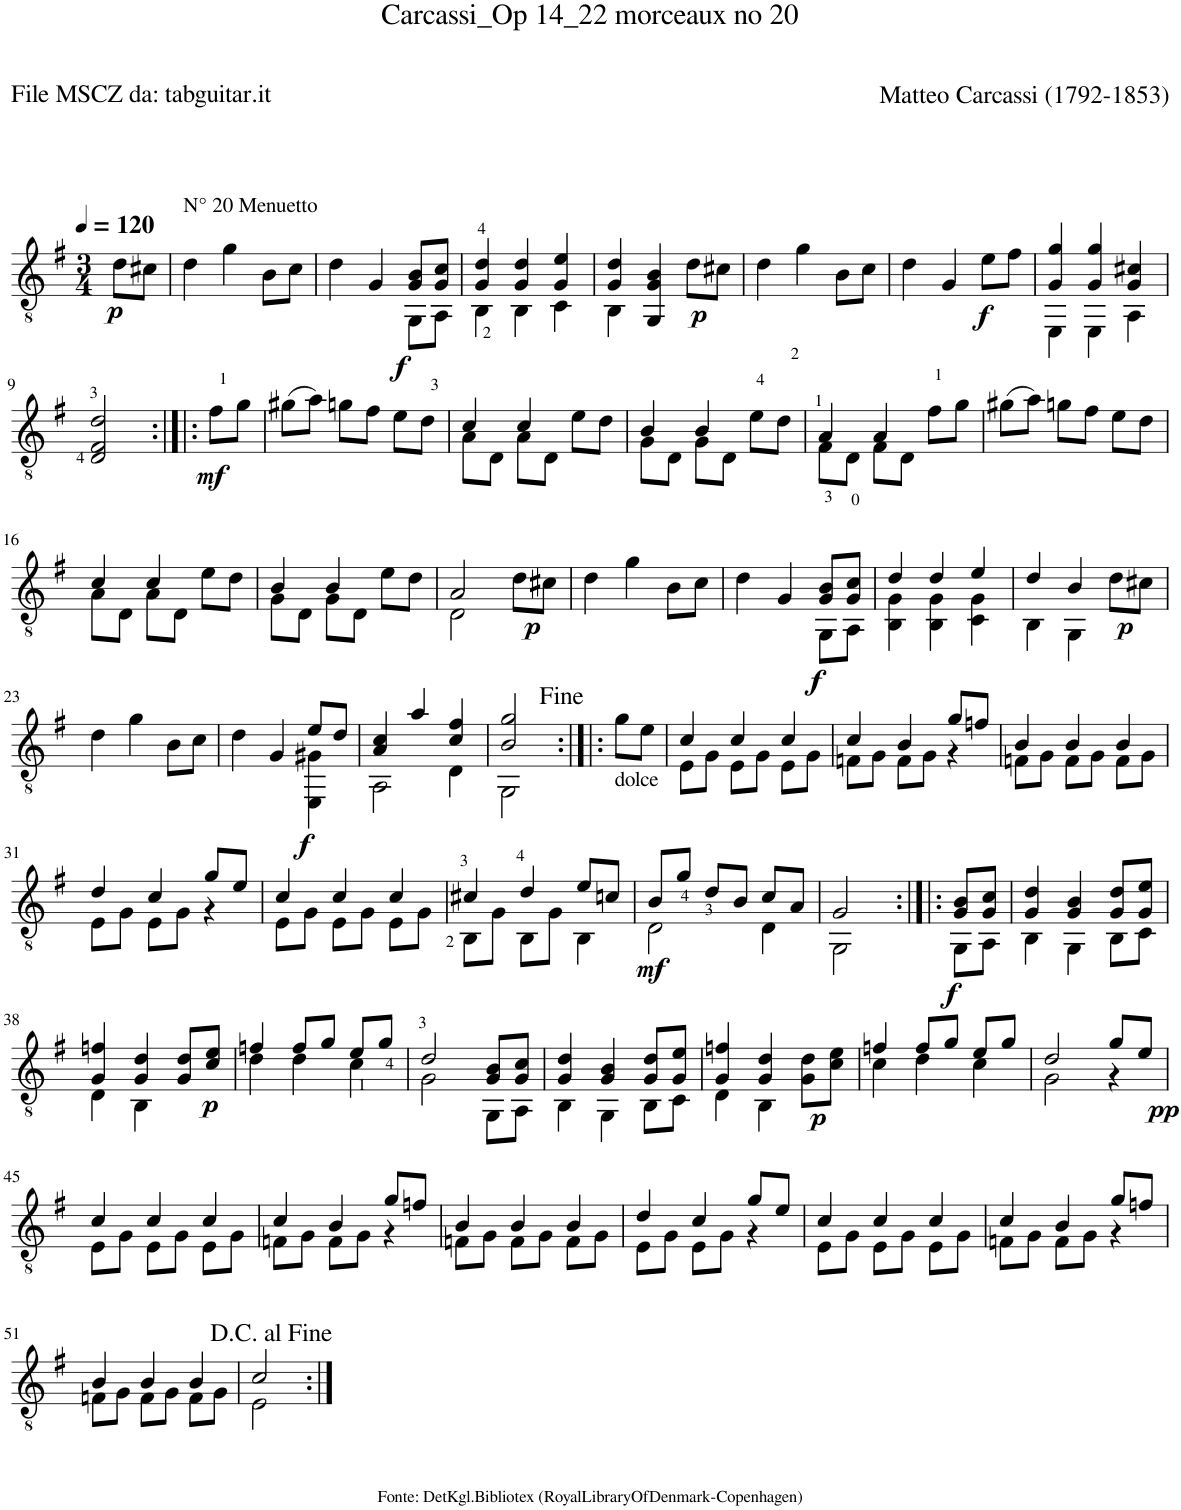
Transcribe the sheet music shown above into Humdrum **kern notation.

**kern	**dynam
*part1	*part1
*staff1	*staff1
*I"Guitar	*
*I'Guit.	*
*clefGv2	*
*k[f#]	*
*M3/4	*
*MM120	*
=1	=1
!	!LO:DY:b
8d\L	p
8c#X\J	.
=2	=2
!LO:TX:a:t=N° 20 Menuetto	!
4d\	.
4g\	.
8B\L	.
8c\J	.
=3	=3
*^	*
4d\	2ryy	.
4G/	.	.
!	!	!LO:DY:b
8G/ 8B/L	8GG\L	f
8G/ 8c/J	8AA\J	.
=4	=4	=4
4G/ 4d/	4BB\	.
4G/ 4d/	4BB\	.
4G/ 4e/	4C\	.
=5	=5	=5
4G/ 4d/	4BB\	.
4GG/ 4G/ 4B/	2ryy	.
!	!	!LO:DY:b
8d\L	.	p
8c#X\J	.	.
*v	*v	*
=6	=6
4d\	.
4g\	.
8B\L	.
8c\J	.
=7	=7
4d\	.
4G/	.
!	!LO:DY:b
8e\L	f
8f#\J	.
=8	=8
*^	*
4G/ 4g/	4EE\	.
4G/ 4g/	4EE\	.
4G/ 4c#X/	4AA\	.
*v	*v	*
!!LO:LB:g=z
=9	=9
2D/ 2F#/ 2d/	.
=10:|!|:	=10:|!|:
!	!LO:DY:b
8f#\L	mf
8g\J	.
=11	=11
(8g#X\L	.
8a\J)	.
8gn\L	.
8f#\J	.
8e\L	.
8d\J	.
=12	=12
*^	*
4c/	8A\L	.
.	8D\J	.
4c/	8A\L	.
.	8D\J	.
8e\L	4ryy	.
8d\J	.	.
=13	=13	=13
4B/	8G\L	.
.	8D\J	.
4B/	8G\L	.
.	8D\J	.
8e\L	4ryy	.
8d\J	.	.
=14	=14	=14
4A/	8F#<\L	.
.	8D<\J	.
4A/	8F#\L	.
.	8D\J	.
8f#\L	4ryy	.
8g\J	.	.
*v	*v	*
=15	=15
(8g#X\L	.
8a\J)	.
8gn\L	.
8f#\J	.
8e\L	.
8d\J	.
!!LO:LB:g=z
=16	=16
*^	*
4c/	8A\L	.
.	8D\J	.
4c/	8A\L	.
.	8D\J	.
8e\L	4ryy	.
8d\J	.	.
=17	=17	=17
4B/	8G\L	.
.	8D\J	.
4B/	8G\L	.
.	8D\J	.
8e\L	4ryy	.
8d\J	.	.
=18	=18	=18
2A/	2D\	.
!	!	!LO:DY:b
8d\L	4ryy	p
8c#X\J	.	.
*v	*v	*
=19	=19
4d\	.
4g\	.
8B\L	.
8c\J	.
=20	=20
*^	*
4d\	2ryy	.
4G/	.	.
!	!	!LO:DY:b
8G/ 8B/L	8GG\L	f
8G/ 8c/J	8AA\J	.
=21	=21	=21
4d/	4BB\ 4G\	.
4d/	4BB\ 4G\	.
4e/	4C\ 4G\	.
=22	=22	=22
4d/	4BB\	.
4B/	4GG\	.
!	!	!LO:DY:b
8d\L	4ryy	p
8c#X\J	.	.
*v	*v	*
!!LO:LB:g=z
=23	=23
4d\	.
4g\	.
8B\L	.
8c\J	.
=24	=24
*^	*
4d\	2ryy	.
4G/	.	.
!	!	!LO:DY:b
8e/L	4EE\ 4G#X\	f
8d/J	.	.
=25	=25	=25
4A/ 4c/	2AA\	.
4a/	.	.
4c/ 4f#/	4D\	.
=26	=26	=26
2B/ 2g/	2GG\	.
=27:|!|:	=27:|!|:	=27:|!|:
!LO:TX:b:t=dolce	!	!
*v	*v	*
8g\L	.
8e\J	.
=28	=28
*^	*
4c/	8E\L	.
.	8G\J	.
4c/	8E\L	.
.	8G\J	.
4c/	8E\L	.
.	8G\J	.
=29	=29	=29
4c/	8Fn\L	.
.	8G\J	.
4B/	8F\L	.
.	8G\J	.
8g/L	4r	.
8fn/J	.	.
=30	=30	=30
4B/	8Fn\L	.
.	8G\J	.
4B/	8F\L	.
.	8G\J	.
4B/	8F\L	.
.	8G\J	.
!!LO:LB:g=z	!!
=31	=31	=31
4d/	8E\L	.
.	8G\J	.
4c/	8E\L	.
.	8G\J	.
8g/L	4r	.
8e/J	.	.
=32	=32	=32
4c/	8E\L	.
.	8G\J	.
4c/	8E\L	.
.	8G\J	.
4c/	8E\L	.
.	8G\J	.
=33	=33	=33
4c#X/	8BB\L	.
.	8G\J	.
4d/	8BB\L	.
.	8G\J	.
8e/L	4BB\	.
8cn/J	.	.
=34	=34	=34
!	!	!LO:DY:b
8B/L	2D\	mf
8g/J	.	.
8d/L	.	.
8B/J	.	.
8c/L	4D\	.
8A/J	.	.
=35	=35	=35
2G/	2GG\	.
=36:|!|:	=36:|!|:	=36:|!|:
!	!	!LO:DY:b
8G/ 8B/L	8GG\L	f
8G/ 8c/J	8AA\J	.
=37	=37	=37
4G/ 4d/	4BB\	.
4G/ 4B/	4GG\	.
8G/ 8d/L	8BB\L	.
8G/ 8e/J	8C\J	.
!!LO:LB:g=z	!!
=38	=38	=38
4G/ 4fn/	4D\	.
4G/ 4d/	4BB\	.
8G/ 8d/L	4ryy	.
!	!	!LO:DY:b
8c/ 8e/J	.	p
=39	=39	=39
4fn/	4d\	.
8f/L	4d\	.
8g/J	.	.
8e/L	4c\	.
8g/J	.	.
=40	=40	=40
2d/	2G\	.
8G/ 8B/L	8GG\L	.
8G/ 8c/J	8AA\J	.
=41	=41	=41
4G/ 4d/	4BB\	.
4G/ 4B/	4GG\	.
8G/ 8d/L	8BB\L	.
8G/ 8e/J	8C\J	.
=42	=42	=42
4G/ 4fn/	4D\	.
4G/ 4d/	4BB\	.
!	!	!LO:DY:b
8G\ 8d\L	4ryy	p
8c\ 8e\J	.	.
=43	=43	=43
4fn/	4c\	.
8f/L	4d\	.
8g/J	.	.
8e/L	4c\	.
8g/J	.	.
=44	=44	=44
2d/	2G\	.
8g/L	4r	.
!	!	!LO:DY:b
8e/J	.	pp
!!LO:LB:g=z	!!
=45	=45	=45
4c/	8E\L	.
.	8G\J	.
4c/	8E\L	.
.	8G\J	.
4c/	8E\L	.
.	8G\J	.
=46	=46	=46
4c/	8Fn\L	.
.	8G\J	.
4B/	8F\L	.
.	8G\J	.
8g/L	4r	.
8fn/J	.	.
=47	=47	=47
4B/	8Fn\L	.
.	8G\J	.
4B/	8F\L	.
.	8G\J	.
4B/	8F\L	.
.	8G\J	.
=48	=48	=48
4d/	8E\L	.
.	8G\J	.
4c/	8E\L	.
.	8G\J	.
8g/L	4r	.
8e/J	.	.
=49	=49	=49
4c/	8E\L	.
.	8G\J	.
4c/	8E\L	.
.	8G\J	.
4c/	8E\L	.
.	8G\J	.
=50	=50	=50
4c/	8Fn\L	.
.	8G\J	.
4B/	8F\L	.
.	8G\J	.
8g/L	4r	.
8fn/J	.	.
!!LO:LB:g=z	!!
=51	=51	=51
4B/	8Fn\L	.
.	8G\J	.
4B/	8F\L	.
.	8G\J	.
4B/	8F\L	.
.	8G\J	.
=52	=52	=52
2c/	2E\	.
*v	*v	*
=:|!	=:|!
*-	*-
